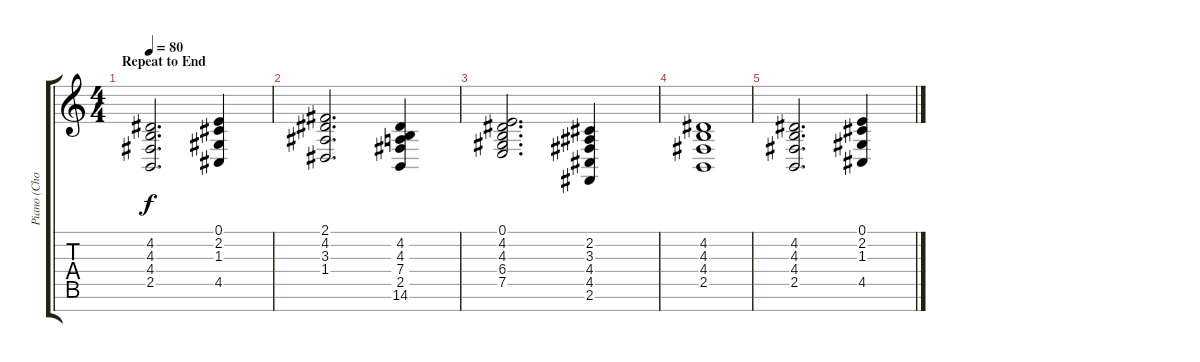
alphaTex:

\track ("Piano (Chords)" "Piano (Cho") {instrument acousticgrandpiano}
\staff {score tabs}
\tuning (E4 B3 G3 D3 A2 E2 B1) {hide}
\ts (4 4)
\section ("" "Repeat to End")
\tempo 80
\clef g2
\ks c
(4.2 4.3 4.4 2.5).2{d dy f} (0.1 2.2 1.3 4.5).4 |
(2.1 4.2 3.3 1.4).2{d} (4.2 4.3 7.4 2.5 14.6).4 |
(0.1 4.2 4.3 6.4 7.5).2{d} (2.2 3.3 4.4 4.5 2.6).4 |
(4.2 4.3 4.4 2.5).1 |
(4.2 4.3 4.4 2.5).2{d} (0.1 2.2 1.3 4.5).4
